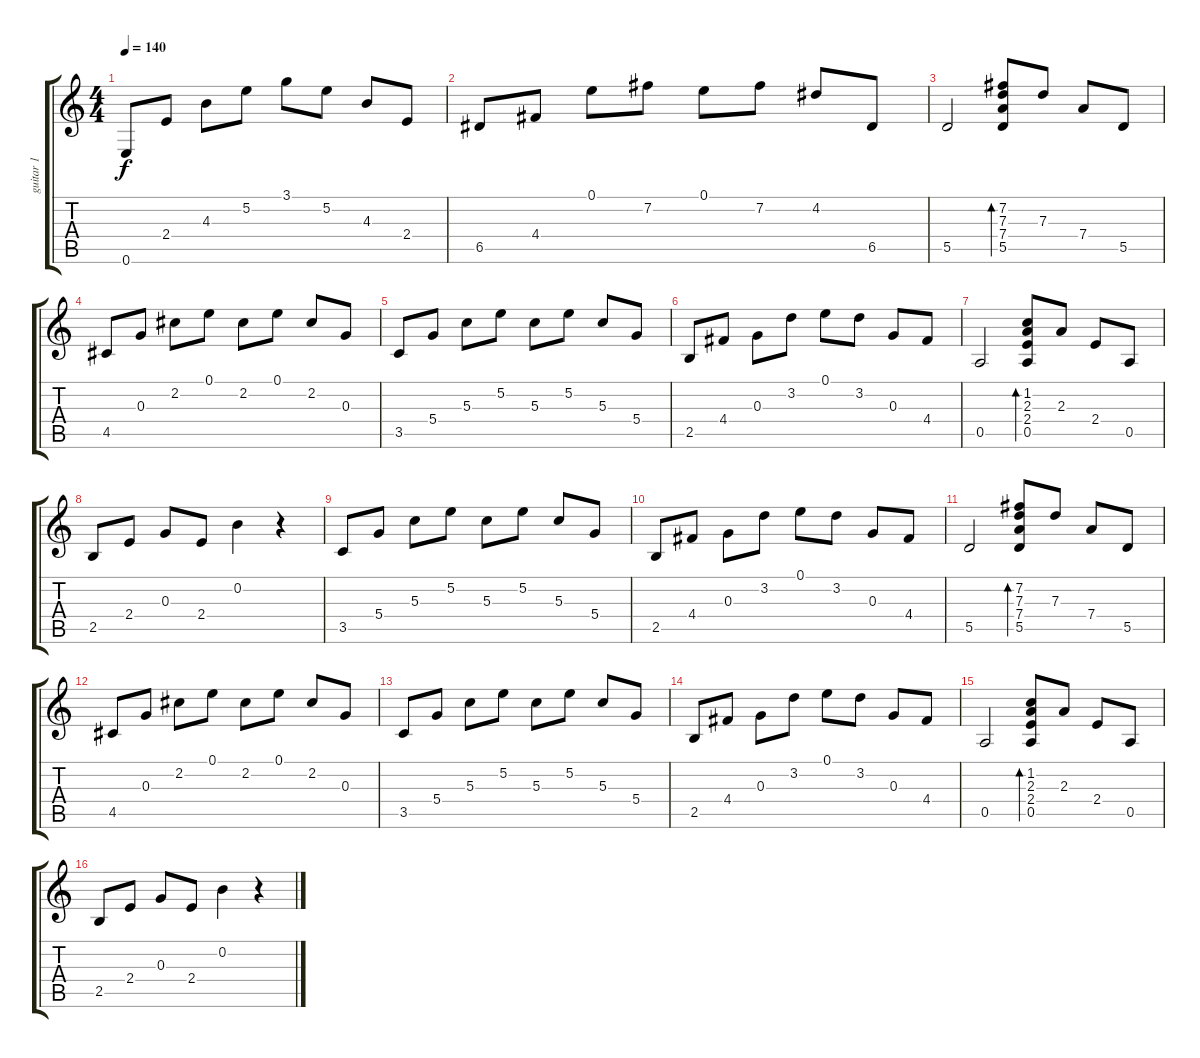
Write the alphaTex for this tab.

\track ("guitar 1" "guitar 1") {instrument acousticguitarnylon}
\staff {score tabs}
\tuning (E4 B3 G3 D3 A2 E2) {hide}
\ts (4 4)
\tempo 140
\clef g2
\ks c
0.6.8{dy f} 2.4.8 4.3.8 5.2.8 3.1.8 5.2.8 4.3.8 2.4.8 |
6.5.8 4.4.8 0.1.8 7.2.8 0.1.8 7.2.8 4.2.8 6.5.8 |
5.5.2 (7.2 7.3 7.4 5.5).8{bd 480} 7.3.8 7.4.8 5.5.8 |
4.5.8 0.3.8 2.2.8 0.1.8 2.2.8 0.1.8 2.2.8 0.3.8 |
3.5.8 5.4.8 5.3.8 5.2.8 5.3.8 5.2.8 5.3.8 5.4.8 |
2.5.8 4.4.8 0.3.8 3.2.8 0.1.8 3.2.8 0.3.8 4.4.8 |
0.5.2 (1.2 2.3 2.4 0.5).8{bd 480} 2.3.8 2.4.8 0.5.8 |
2.5.8 2.4.8 0.3.8 2.4.8 0.2.4 r.4 |
3.5.8 5.4.8 5.3.8 5.2.8 5.3.8 5.2.8 5.3.8 5.4.8 |
2.5.8 4.4.8 0.3.8 3.2.8 0.1.8 3.2.8 0.3.8 4.4.8 |
5.5.2 (7.2 7.3 7.4 5.5).8{bd 480} 7.3.8 7.4.8 5.5.8 |
4.5.8 0.3.8 2.2.8 0.1.8 2.2.8 0.1.8 2.2.8 0.3.8 |
3.5.8 5.4.8 5.3.8 5.2.8 5.3.8 5.2.8 5.3.8 5.4.8 |
2.5.8 4.4.8 0.3.8 3.2.8 0.1.8 3.2.8 0.3.8 4.4.8 |
0.5.2 (1.2 2.3 2.4 0.5).8{bd 480} 2.3.8 2.4.8 0.5.8 |
2.5.8 2.4.8 0.3.8 2.4.8 0.2.4 r.4
